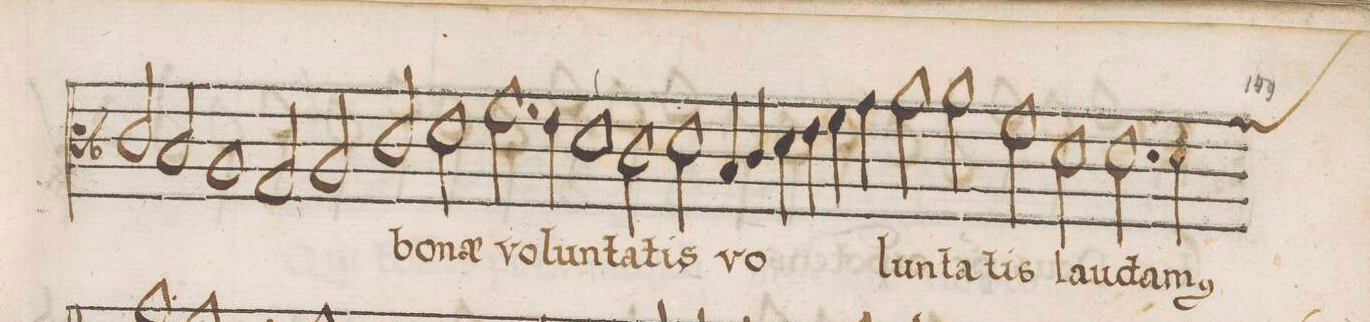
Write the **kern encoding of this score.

**kern	**text
*I"ALTVS	*
*clefC3	*
*k[b-]	*
*met(C)	*
*M2/1	*
2c/	pax
2B-/	ho-
1A/	-(mi-
=8-	=8-
2G/	-n)i-
2A/	-bus
*	*Xij
2c/	bo-
=9-	=9-
2d\	-nae
2.f\	vo-
4e\	.
1d\	-lun-
=10-	=10-
2c\	-ta-
2d\	-tis
4B-/	vo-
4c/	.
=11-	=11-
4d\	.
4e\	.
4f\	.
4g\	.
2a\	-lun-
2a\	-ta-
=12-	=12-
2f\	-tis
2d\	Lau-
2.d\	-da-
*custos:g	*
4d\	-m(us)
=13-	=13-
*-	*-
